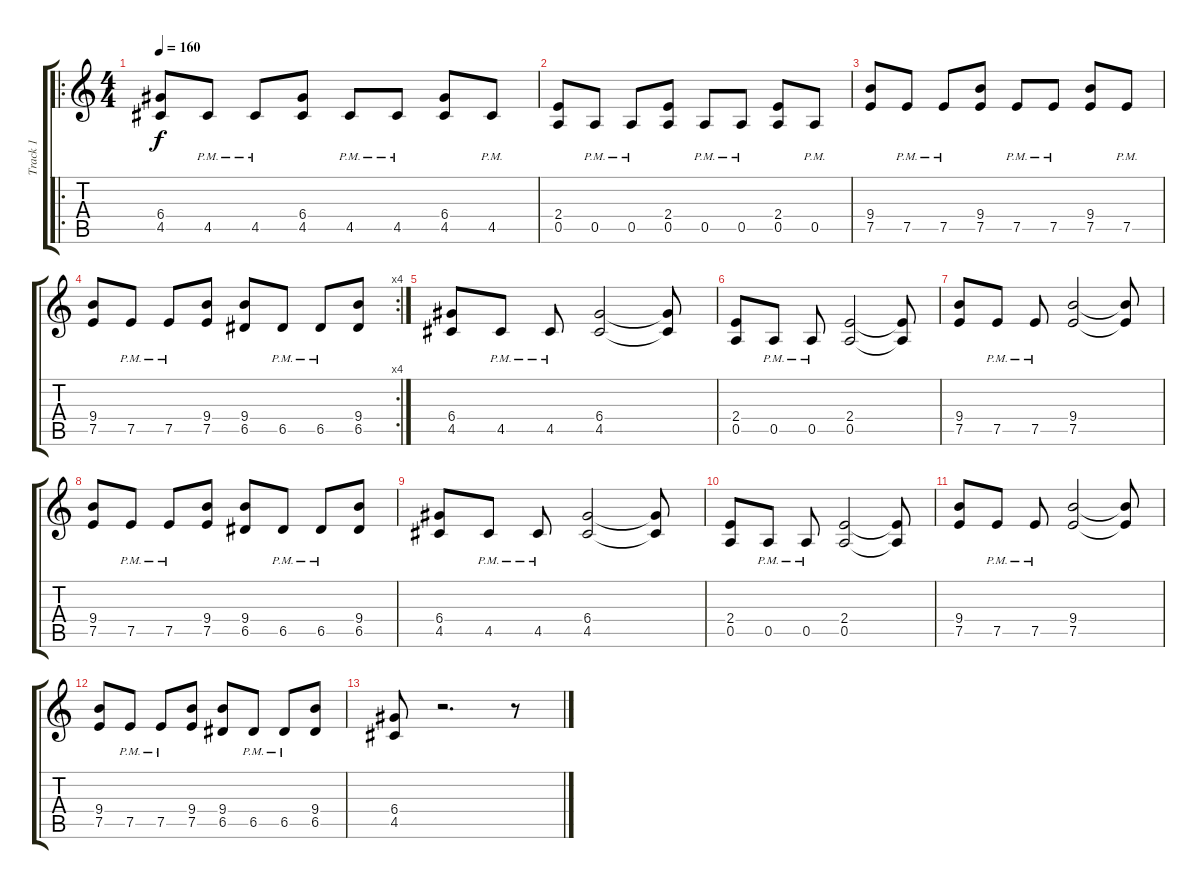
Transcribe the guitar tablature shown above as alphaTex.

\track ("Track 1" "Track 1") {instrument electricguitarclean}
\staff {score tabs}
\tuning (E4 B3 G3 D3 A2 E2) {hide}
\ro
\ts (4 4)
\tempo 160
\clef g2
\ks c
(6.4 4.5).8{dy f} 4.5{pm}.8 4.5{pm}.8 (6.4 4.5).8 4.5{pm}.8 4.5{pm}.8 (6.4 4.5).8 4.5{pm}.8 |
(2.4 0.5).8 0.5{pm}.8 0.5{pm}.8 (2.4 0.5).8 0.5{pm}.8 0.5{pm}.8 (2.4 0.5).8 0.5{pm}.8 |
(9.4 7.5).8 7.5{pm}.8 7.5{pm}.8 (9.4 7.5).8 7.5{pm}.8 7.5{pm}.8 (9.4 7.5).8 7.5{pm}.8 |
\rc 4
(9.4 7.5).8 7.5{pm}.8 7.5{pm}.8 (9.4 7.5).8 (9.4 6.5).8 6.5{pm}.8 6.5{pm}.8 (9.4 6.5).8 |
(6.4 4.5).8 4.5{pm}.8 4.5{pm}.8 (6.4 4.5).2 (6.4{t} 4.5{t}).8 |
(2.4 0.5).8 0.5{pm}.8 0.5{pm}.8 (2.4 0.5).2 (2.4{t} 0.5{t}).8 |
(9.4 7.5).8 7.5{pm}.8 7.5{pm}.8 (9.4 7.5).2 (9.4{t} 7.5{t}).8 |
(9.4 7.5).8 7.5{pm}.8 7.5{pm}.8 (9.4 7.5).8 (9.4 6.5).8 6.5{pm}.8 6.5{pm}.8 (9.4 6.5).8 |
(6.4 4.5).8 4.5{pm}.8 4.5{pm}.8 (6.4 4.5).2 (6.4{t} 4.5{t}).8 |
(2.4 0.5).8 0.5{pm}.8 0.5{pm}.8 (2.4 0.5).2 (2.4{t} 0.5{t}).8 |
(9.4 7.5).8 7.5{pm}.8 7.5{pm}.8 (9.4 7.5).2 (9.4{t} 7.5{t}).8 |
(9.4 7.5).8 7.5{pm}.8 7.5{pm}.8 (9.4 7.5).8 (9.4 6.5).8 6.5{pm}.8 6.5{pm}.8 (9.4 6.5).8 |
(6.4 4.5).8 r.2{d} r.8
